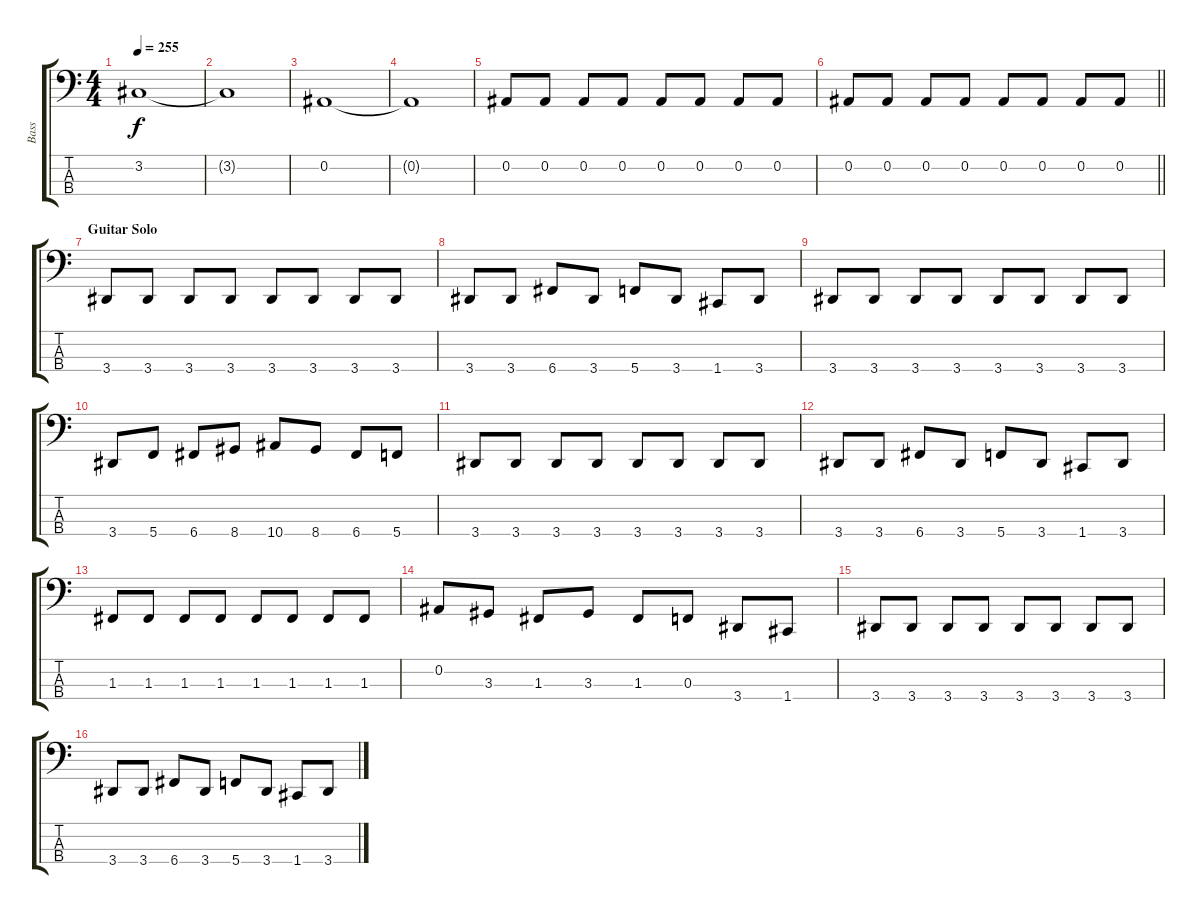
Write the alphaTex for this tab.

\track ("Bass" "Bass") {instrument electricbassfinger}
\staff {score tabs}
\tuning (Eb2 Bb1 F1 C1) {hide}
\ts (4 4)
\tempo 255
\clef f4
\ks c
3.2.1{dy f} |
3.2{t}.1 |
0.2.1 |
0.2{t}.1 |
0.2.8 0.2.8 0.2.8 0.2.8 0.2.8 0.2.8 0.2.8 0.2.8 |
\barLineRight lightlight
0.2.8 0.2.8 0.2.8 0.2.8 0.2.8 0.2.8 0.2.8 0.2.8 |
\section ("" "Guitar Solo")
3.4.8 3.4.8 3.4.8 3.4.8 3.4.8 3.4.8 3.4.8 3.4.8 |
3.4.8 3.4.8 6.4.8 3.4.8 5.4.8 3.4.8 1.4.8 3.4.8 |
3.4.8 3.4.8 3.4.8 3.4.8 3.4.8 3.4.8 3.4.8 3.4.8 |
3.4.8 5.4.8 6.4.8 8.4.8 10.4.8 8.4.8 6.4.8 5.4.8 |
3.4.8 3.4.8 3.4.8 3.4.8 3.4.8 3.4.8 3.4.8 3.4.8 |
3.4.8 3.4.8 6.4.8 3.4.8 5.4.8 3.4.8 1.4.8 3.4.8 |
1.3.8 1.3.8 1.3.8 1.3.8 1.3.8 1.3.8 1.3.8 1.3.8 |
0.2.8 3.3.8 1.3.8 3.3.8 1.3.8 0.3.8 3.4.8 1.4.8 |
3.4.8 3.4.8 3.4.8 3.4.8 3.4.8 3.4.8 3.4.8 3.4.8 |
3.4.8 3.4.8 6.4.8 3.4.8 5.4.8 3.4.8 1.4.8 3.4.8
